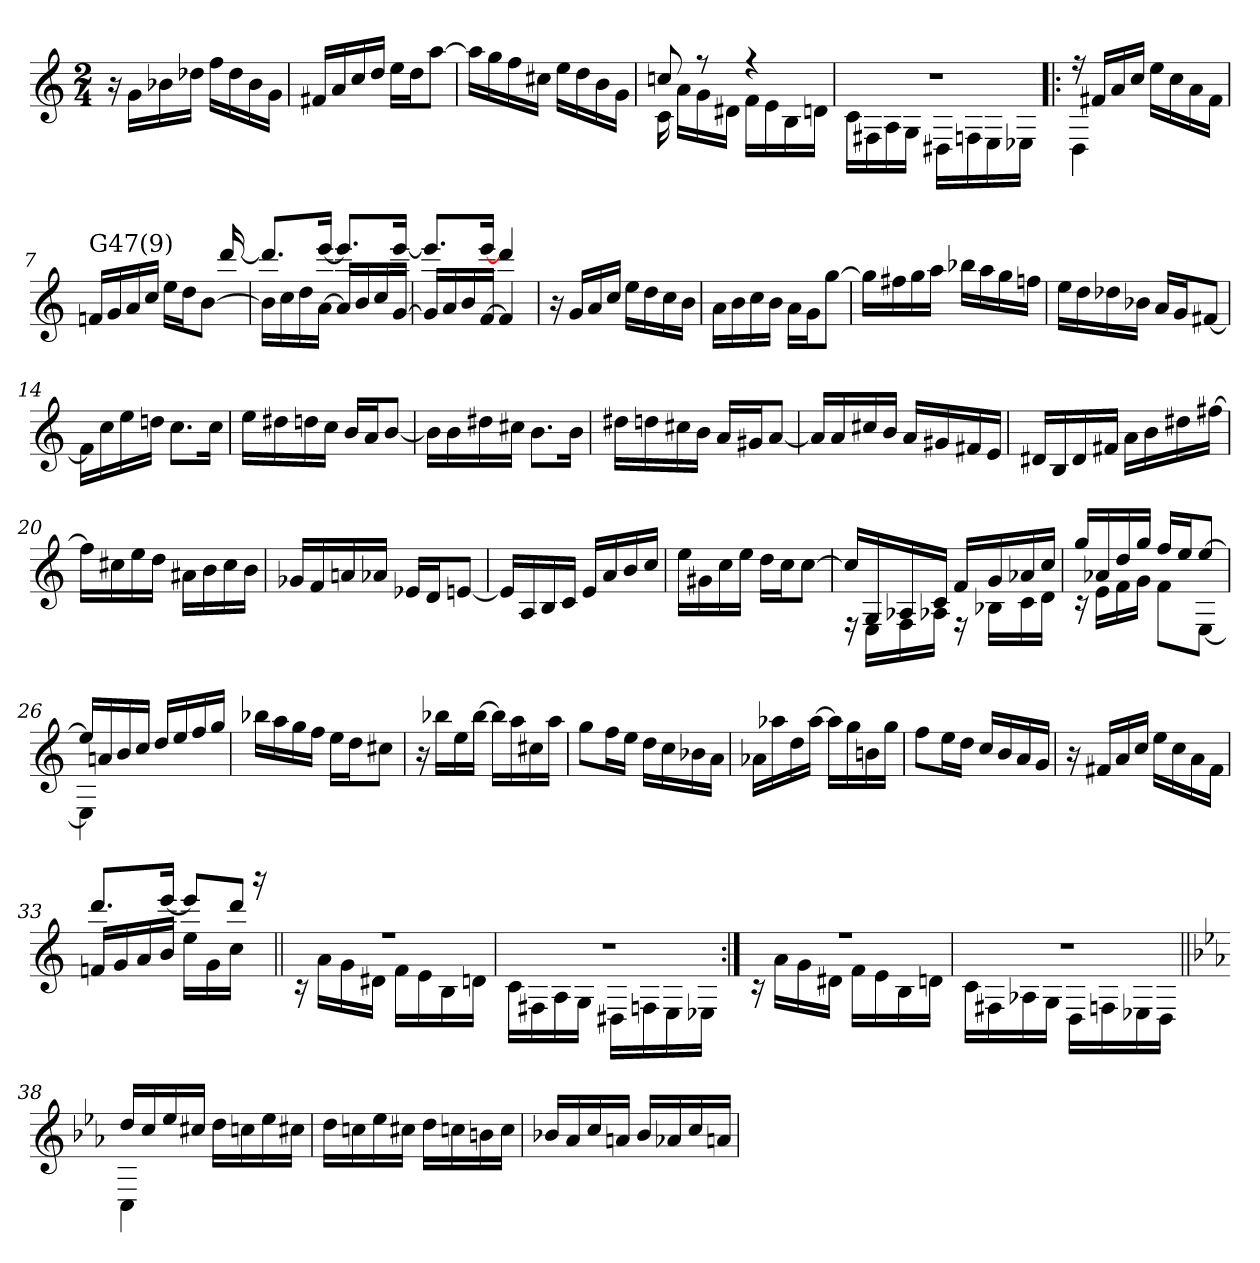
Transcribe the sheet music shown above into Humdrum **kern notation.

**kern
*part1
*staff1
*clefG2
*k[]
*C:
*M2/4
=1
16r
16g\LL
16b-X\
16dd-X\JJ
16ff\LL
16dd-\
16b-\
16g\JJ
=2
16f#X/LL
16a/
16cc/
16dd/JJ
16ee\LL
16dd\J
[>8aa\J
=3
16aa\LL]
16gg\
16ff\
16cc#X\JJ
16ee\LL
16dd\
16b\
16g\JJ
=4
*^
8ccn/	16c\
.	16a\LL
8rff	16g\
.	16d#X\JJ
4ree	16f\LL
.	16e\
.	16B\
.	16dn\JJ
!!LO:LB:g=z	!!
=5	=5
2r	16c\LL
.	16F#X\
.	16A\
.	16G\JJ
.	16D#X\LL
.	16Fn\
.	16E\
.	16E-X\JJ
=6!|:	=6!|:
16r	4D\
16f#X/LL	.
16a/	.
16cc/JJ	.
16ee\LL	4ryy
16cc\	.
16a\	.
16f#\JJ	.
=7	=7
!LO:TX:a:t=G47(9)	!
16fn/LL	4..ryy
16g/	.
16a/	.
16cc/JJ	.
16ee\LL	.
16dd\J	.
[>8b\J	.
.	[>16ddd/
=8	=8
16b\LL]	8.ddd/L]
16cc\	.
16dd\	.
[>16a\JJ	[>16eee/Jk
16a/LL]	8.eee/L]
16b/	.
16cc/	.
[<16g/JJ	[>16eee/Jk
=9	=9
16g/LL]	8.eee/L]
16a/	.
16b/	.
[<16f/JJ	[>16eee/Jk
4f/]	4ddd/
*v	*v
!!LO:LB:g=z
=10
16r
16g/LL
16a/
16cc/JJ
16ee\LL
16dd\
16cc\
16b\JJ
=11
16a\LL
16b\
16cc\
16b\JJ
16a\LL
16g\J
[>8gg\J
=12
16gg\LL]
16ff#X\
16gg\
16aa\JJ
16bb-X\LL
16aa\
16gg\
16ffn\JJ
=13
16ee\LL
16dd\
16dd-X\
16b-X\JJ
16a/LL
16g/J
[<8f#X/J
=14
16f#\LL]
16cc\
16ee\
16ddn\JJ
8.cc\L
16cc\Jk
!!LO:LB:g=z
=15
16ee\LL
16dd#X\
16ddn\
16cc\JJ
16b/LL
16a/J
[>8b/J
=16
16b\LL]
16b\
16dd#X\
16cc#X\JJ
8.b\L
16b\Jk
=17
16dd#X\LL
16ddn\
16cc#X\
16b\JJ
16a/LL
16g#X/J
[<8a/J
=18
16a/LL]
16a/
16cc#X/
16b/JJ
16a/LL
16g#X/
16f#X/
16e/JJ
=19
16d#X/LL
16B/
16d#/
16f#X/JJ
16a\LL
16b\
16dd#X\
[>16ff#X\JJ
!!LO:LB:g=z
=20
16ff#\LL]
16cc#X\
16ee\
16dd\JJ
16a#X\LL
16b\
16cc#\
16b\JJ
=21
16g-X/LL
16f/
16an/
16a-X/JJ
16e-X/LL
16d/J
[<8en/J
=22
16e/LL]
16A/
16B/
16c/JJ
16e/LL
16a/
16b/
16cc/JJ
=23
16ee\LL
16g#X\
16cc\
16ee\JJ
16dd\LL
16cc\J
[8cc\J
=24
*^
16cc/LL]	16rE
16G/	16E\LL
16A-X/	16F\
16c/JJ	16A-X\JJ
16f/LL	16rF
16g/	16B-X\LL
16a-X/	16c\
16cc/JJ	16d\JJ
!!LO:LB:g=z	!!
=25	=25
16gg/LL	16rc
16a-X/	16e\LL
16dd/	16f\
16gg/JJ	16g\JJ
16ff/LL	8f\L
16ee/J	.
[>8ee/J	[<8E\J
=26	=26
16ee/LL]	4E\]
16an/	.
16b/	.
16cc/JJ	.
16dd/LL	4ryy
16ee/	.
16ff/	.
16gg/JJ	.
*v	*v
=27
16bb-X\LL
16aa\
16gg\
16ff\JJ
16ee\LL
16dd\J
8cc#X\J
=28
16r
16bb-X\LL
16ee\
[>16bb-\JJ
16bb-\LL]
16aa\
16cc#X\
16aa\JJ
=29
8gg\L
16ff\L
16ee\JJ
16dd\LL
16cc\
16b-X\
16a\JJ
!!LO:LB:g=z
=30
16a-X\LL
16aa-X\
16dd\
[>16aa-\JJ
16aa-\LL]
16gg\
16bn\
16gg\JJ
=31
8ff\L
16ee\L
16dd\JJ
16cc/LL
16b/
16a/
16g/JJ
=32
16r
16f#X/LL
16a/
16cc/JJ
16ee\LL
16cc\
16a\
16f#\JJ
=33
*^
16fn/LL	8.ddd/L
16g/	.
16a/	.
16b/JJ	[>16eee/Jk
16ee\LL	8eee/L]
16g\	.
16cc\JJ	8ddd/J
16r	.
!!LO:LB:g=z	!!
=34||	=34||
2r	16rc
.	16a\LL
.	16g\
.	16d#X\JJ
.	16f\LL
.	16e\
.	16B\
.	16dn\JJ
=35	=35
2r	16c\LL
.	16F#X\
.	16A\
.	16G\JJ
.	16D#X\LL
.	16Fn\
.	16E\
.	16E-X\JJ
=36:|!	=36:|!
2r	16rc
.	16a\LL
.	16g\
.	16d#X\JJ
.	16f\LL
.	16e\
.	16B\
.	16dn\JJ
=37	=37
2r	16c\LL
.	16F#X\
.	16A-X\
.	16G\JJ
.	16D\LL
.	16Fn\
.	16E-X\
.	16D\JJ
!!LO:PB:g=z	!!
=38||	=38||
*k[b-e-a-]	*
*E-:	*
16dd/LL	4C\
16cc/	.
16ee-/	.
16cc#X/JJ	.
16dd\LL	4ryy
16ccn\	.
16ee-\	.
16cc#X\JJ	.
*v	*v
=39
16dd\LL
16ccn\
16ee-\
16cc#X\JJ
16dd\LL
16ccn\
16bn\
16cc\JJ
=40
16b-X/LL
16a-/
16cc/
16an/JJ
16b-/LL
16a-X/
16cc/
16an/JJ
=
*-
